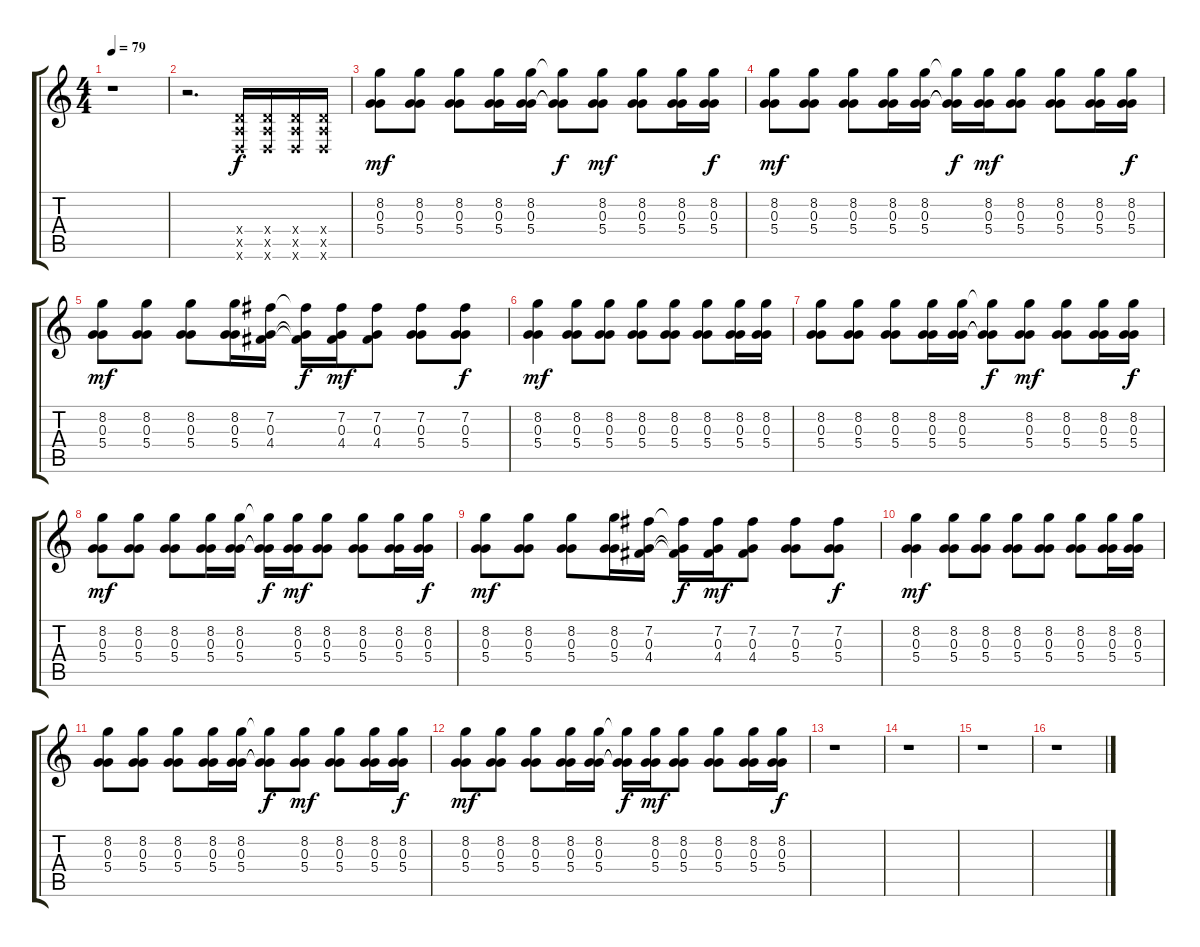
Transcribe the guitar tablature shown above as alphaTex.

\track "" {instrument distortionguitar}
\staff {score tabs}
\tuning (E4 B3 G3 D3 A2 D2) {hide}
\ts (4 4)
\tempo 79
\clef g2
\ks c
r.1{dy f} |
r.2{d} (0.4{x} 0.5{x} 0.6{x}).16 (0.4{x} 0.5{x} 0.6{x}).16 (0.4{x} 0.5{x} 0.6{x}).16 (0.4{x} 0.5{x} 0.6{x}).16 |
(8.2 0.3 5.4).8{dy mf} (8.2 0.3 5.4).8 (8.2 0.3 5.4).8 (8.2 0.3 5.4).16 (8.2 0.3 5.4).16 (8.2{t} 0.3{t} 5.4{t}).8{dy f} (8.2 0.3 5.4).8{dy mf} (8.2 0.3 5.4).8 (8.2 0.3 5.4).16 (8.2 0.3 5.4).16{dy f} |
(8.2 0.3 5.4).8{dy mf} (8.2 0.3 5.4).8 (8.2 0.3 5.4).8 (8.2 0.3 5.4).16 (8.2 0.3 5.4).16 (8.2{t} 0.3{t} 5.4{t}).16{dy f} (8.2 0.3 5.4).16{dy mf} (8.2 0.3 5.4).8 (8.2 0.3 5.4).8 (8.2 0.3 5.4).16 (8.2 0.3 5.4).16{dy f} |
(8.2 0.3 5.4).8{dy mf} (8.2 0.3 5.4).8 (8.2 0.3 5.4).8 (8.2 0.3 5.4).16 (7.2 0.3 4.4).16 (7.2{t} 0.3{t} 4.4{t}).16{dy f} (7.2 0.3 4.4).16{dy mf} (7.2 0.3 4.4).8 (7.2 0.3 5.4).8 (7.2 0.3 5.4).8{dy f} |
(8.2 0.3 5.4).4{dy mf} (8.2 0.3 5.4).8 (8.2 0.3 5.4).8 (8.2 0.3 5.4).8 (8.2 0.3 5.4).8 (8.2 0.3 5.4).8 (8.2 0.3 5.4).16 (8.2 0.3 5.4).16 |
(8.2 0.3 5.4).8 (8.2 0.3 5.4).8 (8.2 0.3 5.4).8 (8.2 0.3 5.4).16 (8.2 0.3 5.4).16 (8.2{t} 0.3{t} 5.4{t}).8{dy f} (8.2 0.3 5.4).8{dy mf} (8.2 0.3 5.4).8 (8.2 0.3 5.4).16 (8.2 0.3 5.4).16{dy f} |
(8.2 0.3 5.4).8{dy mf} (8.2 0.3 5.4).8 (8.2 0.3 5.4).8 (8.2 0.3 5.4).16 (8.2 0.3 5.4).16 (8.2{t} 0.3{t} 5.4{t}).16{dy f} (8.2 0.3 5.4).16{dy mf} (8.2 0.3 5.4).8 (8.2 0.3 5.4).8 (8.2 0.3 5.4).16 (8.2 0.3 5.4).16{dy f} |
(8.2 0.3 5.4).8{dy mf} (8.2 0.3 5.4).8 (8.2 0.3 5.4).8 (8.2 0.3 5.4).16 (7.2 0.3 4.4).16 (7.2{t} 0.3{t} 4.4{t}).16{dy f} (7.2 0.3 4.4).16{dy mf} (7.2 0.3 4.4).8 (7.2 0.3 5.4).8 (7.2 0.3 5.4).8{dy f} |
(8.2 0.3 5.4).4{dy mf} (8.2 0.3 5.4).8 (8.2 0.3 5.4).8 (8.2 0.3 5.4).8 (8.2 0.3 5.4).8 (8.2 0.3 5.4).8 (8.2 0.3 5.4).16 (8.2 0.3 5.4).16 |
(8.2 0.3 5.4).8 (8.2 0.3 5.4).8 (8.2 0.3 5.4).8 (8.2 0.3 5.4).16 (8.2 0.3 5.4).16 (8.2{t} 0.3{t} 5.4{t}).8{dy f} (8.2 0.3 5.4).8{dy mf} (8.2 0.3 5.4).8 (8.2 0.3 5.4).16 (8.2 0.3 5.4).16{dy f} |
(8.2 0.3 5.4).8{dy mf} (8.2 0.3 5.4).8 (8.2 0.3 5.4).8 (8.2 0.3 5.4).16 (8.2 0.3 5.4).16 (8.2{t} 0.3{t} 5.4{t}).16{dy f} (8.2 0.3 5.4).16{dy mf} (8.2 0.3 5.4).8 (8.2 0.3 5.4).8 (8.2 0.3 5.4).16 (8.2 0.3 5.4).16{dy f} |
r.1 |
r.1 |
r.1 |
r.1
